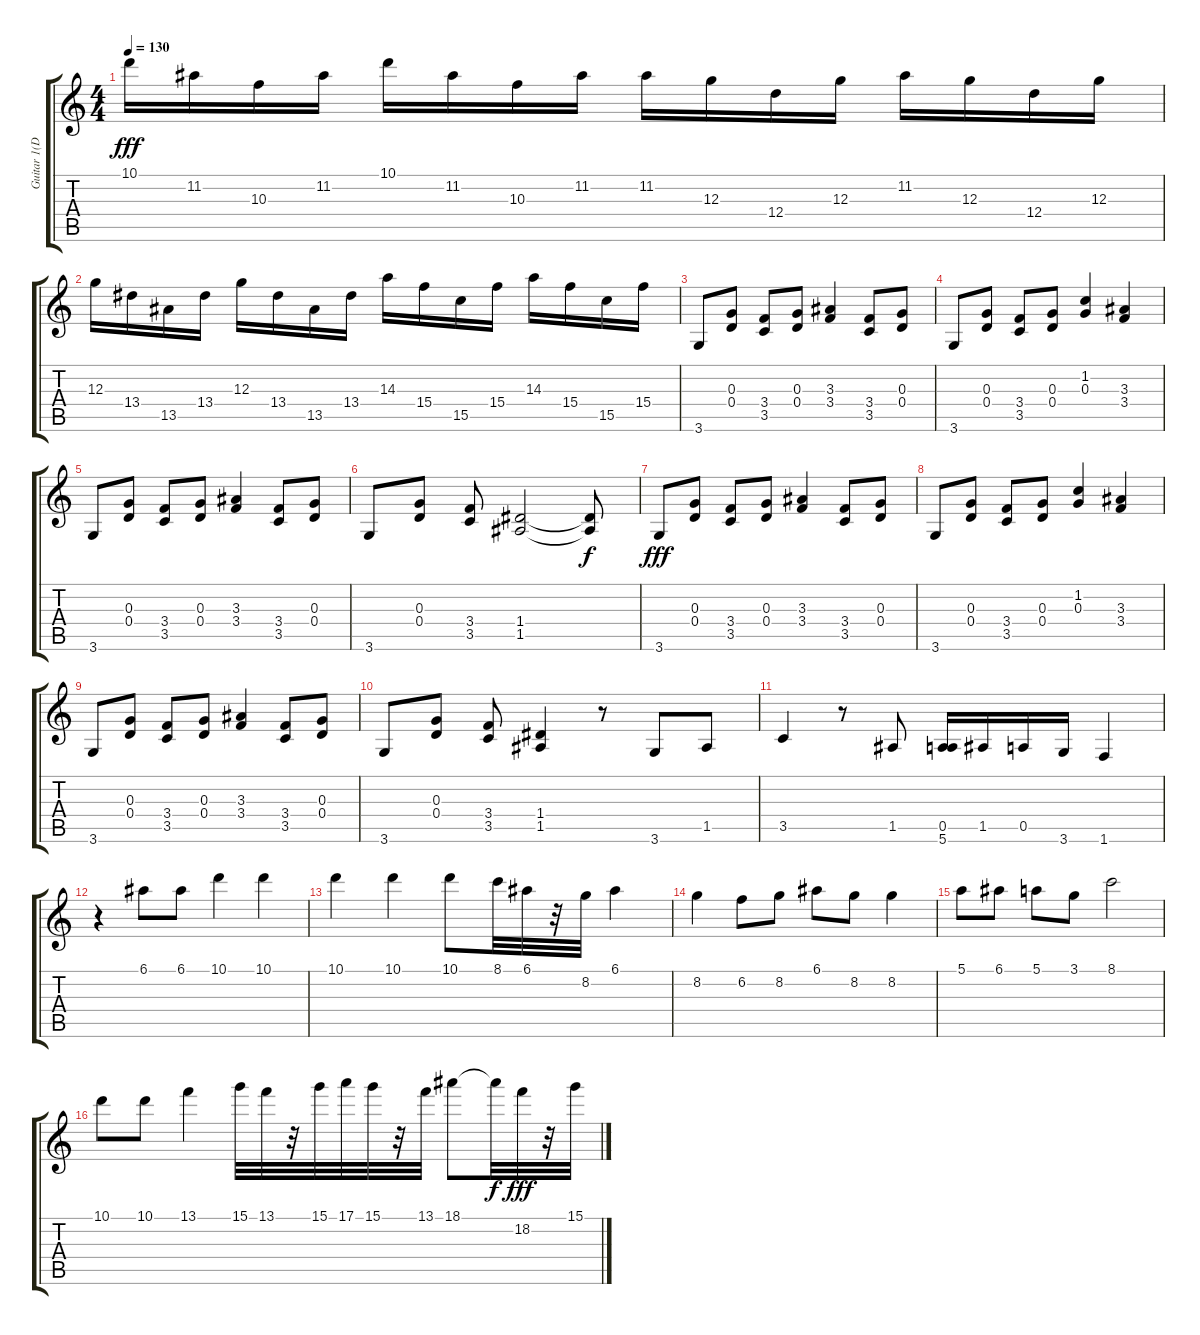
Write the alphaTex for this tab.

\track ("Guitar 1(Distortion)" "Guitar 1(D") {instrument distortionguitar}
\staff {score tabs}
\tuning (E4 B3 G3 D3 A2 E2) {hide}
\ts (4 4)
\tempo 130
\clef g2
\ks c
10.1.16{dy fff} 11.2.16 10.3.16 11.2.16 10.1.16 11.2.16 10.3.16 11.2.16 11.2.16 12.3.16 12.4.16 12.3.16 11.2.16 12.3.16 12.4.16 12.3.16 |
12.3.16 13.4.16 13.5.16 13.4.16 12.3.16 13.4.16 13.5.16 13.4.16 14.3.16 15.4.16 15.5.16 15.4.16 14.3.16 15.4.16 15.5.16 15.4.16 |
3.6.8 (0.3 0.4).8 (3.4 3.5).8 (0.3 0.4).8 (3.3 3.4).4 (3.4 3.5).8 (0.3 0.4).8 |
3.6.8 (0.3 0.4).8 (3.4 3.5).8 (0.3 0.4).8 (1.2 0.3).4 (3.3 3.4).4 |
3.6.8 (0.3 0.4).8 (3.4 3.5).8 (0.3 0.4).8 (3.3 3.4).4 (3.4 3.5).8 (0.3 0.4).8 |
3.6.8 (0.3 0.4).8 (3.4 3.5).8 (1.4 1.5).2 (1.4{t} 1.5{t}).8{dy f} |
3.6.8{dy fff} (0.3 0.4).8 (3.4 3.5).8 (0.3 0.4).8 (3.3 3.4).4 (3.4 3.5).8 (0.3 0.4).8 |
3.6.8 (0.3 0.4).8 (3.4 3.5).8 (0.3 0.4).8 (1.2 0.3).4 (3.3 3.4).4 |
3.6.8 (0.3 0.4).8 (3.4 3.5).8 (0.3 0.4).8 (3.3 3.4).4 (3.4 3.5).8 (0.3 0.4).8 |
3.6.8 (0.3 0.4).8 (3.4 3.5).8 (1.4 1.5).4 r.8 3.6.8 1.5.8 |
3.5.4 r.8 1.5.8 (0.5 5.6).16 1.5.16 0.5.16 3.6.16 1.6.4 |
r.4 6.1.8 6.1.8 10.1.4 10.1.4 |
10.1.4 10.1.4 10.1.8 8.1.32 6.1.32 r.32 8.2.32 6.1.4 |
8.2.4 6.2.8 8.2.8 6.1.8 8.2.8 8.2.4 |
5.1.8 6.1.8 5.1.8 3.1.8 8.1.2 |
10.1.8 10.1.8 13.1.4 15.1.32 13.1.32 r.32 15.1.32 17.1.32 15.1.32 r.32 13.1.32 18.1.8 18.1{t}.32{dy f} 18.2.32{dy fff} r.32 15.1.32
